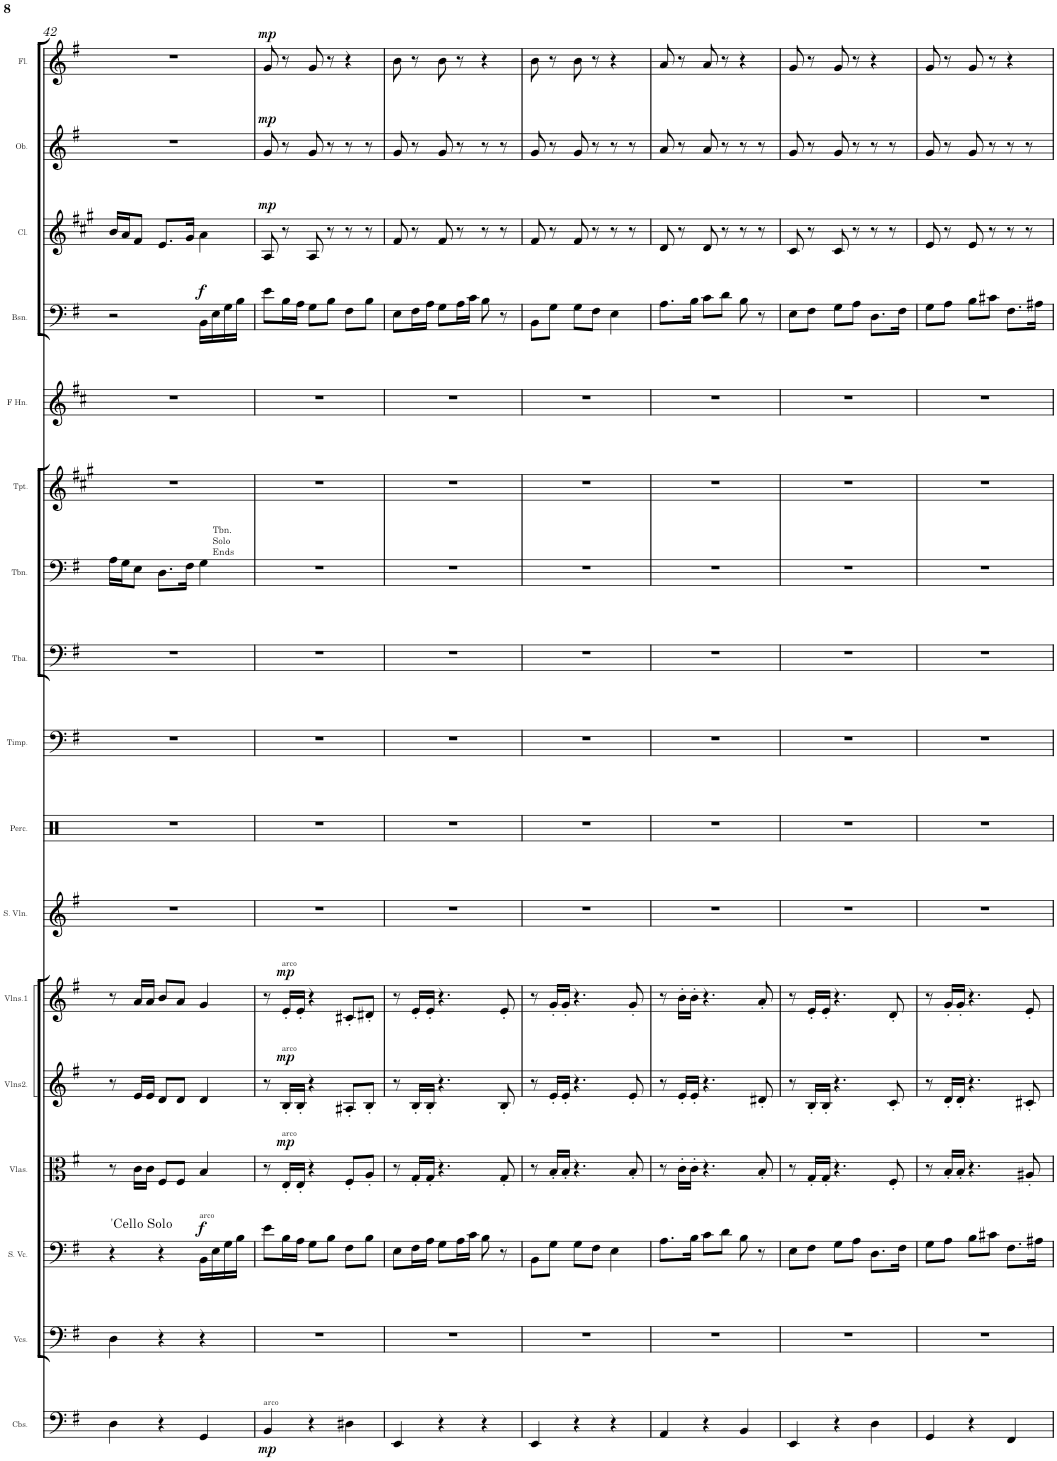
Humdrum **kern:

**kern	**dynam	**kern	**kern	**dynam	**kern	**dynam	**kern	**dynam	**kern	**dynam	**kern	**kern	**kern	**kern	**kern	**kern	**kern	**kern	**dynam	**kern	**dynam	**kern	**dynam	**kern	**dynam
*part17	*part17	*part16	*part15	*part15	*part14	*part14	*part13	*part13	*part12	*part12	*part11	*part10	*part9	*part8	*part7	*part6	*part5	*part4	*part4	*part3	*part3	*part2	*part2	*part1	*part1
*staff17	*staff17	*staff16	*staff15	*staff15	*staff14	*staff14	*staff13	*staff13	*staff12	*staff12	*staff11	*staff10	*staff9	*staff8	*staff7	*staff6	*staff5	*staff4	*staff4	*staff3	*staff3	*staff2	*staff2	*staff1	*staff1
*I"Contrabass Section	*	*I"Violoncello Section	*I"Solo cello	*	*I"Viola Section	*	*I"Violin Section2	*	*I"Violin Section1	*	*I"Solo Violin	*I"Percussion	*I"Timpani	*I"Tuba	*I"Trombone	*I"Trumpet	*I"French Horn	*I"Bassoon	*	*I"Clarinet	*	*I"Oboe	*	*I"Flute	*
*I'Cbs.	*	*I'Vcs.	*	*	*I'Vlas.	*	*I'Vlns2.	*	*I'Vlns.1	*	*I'S. Vln.	*I'Perc.	*I'Timp.	*I'Tba.	*I'Tbn.	*I'Tpt.	*I'F Hn.	*I'Bsn.	*	*I'Cl.	*	*I'Ob.	*	*I'Fl.	*
!!LO:PB:g=z
*clefF4	*	*clefF4	*clefF4	*	*clefC3	*	*clefG2	*	*clefG2	*	*clefG2	*clefX	*clefF4	*clefF4	*clefF4	*clefG2	*clefG2	*clefF4	*	*clefG2	*	*clefG2	*	*clefG2	*
*Trd7c12	*	*	*	*	*	*	*	*	*	*	*	*	*	*	*	*Trd1c2	*Trd4c7	*	*	*Trd1c2	*	*	*	*	*
*k[f#]	*	*k[f#]	*k[f#]	*	*k[f#]	*	*k[f#]	*	*k[f#]	*	*k[f#]	*k[f#]	*k[f#]	*k[f#]	*k[f#]	*k[f#c#g#]	*k[f#c#]	*k[f#]	*	*k[f#c#g#]	*	*k[f#]	*	*k[f#]	*
*G:	*	*G:	*G:	*	*G:	*	*G:	*	*G:	*	*G:	*G:	*G:	*G:	*G:	*A:	*D:	*G:	*	*A:	*	*G:	*	*G:	*
*M3/4	*	*M3/4	*M3/4	*	*M3/4	*	*M3/4	*	*M3/4	*	*M3/4	*M3/4	*M3/4	*M3/4	*M3/4	*M3/4	*M3/4	*M3/4	*	*M3/4	*	*M3/4	*	*M3/4	*
=42	=42	=42	=42	=42	=42	=42	=42	=42	=42	=42	=42	=42	=42	=42	=42	=42	=42	=42	=42	=42	=42	=42	=42	=42	=42
!	!	!	!LO:TX:a:t='Cello Solo	!	!	!	!	!	!	!	!	!	!	!	!	!	!	!	!	!	!	!	!	!	!
4D\	.	4D\	4r	.	8r	.	8r	.	8r	.	2.r	2.r	2.r	2.r	16A\LL	2.r	2.r	2r	.	16b/LL	.	2.r	.	2.r	.
.	.	.	.	.	.	.	.	.	.	.	.	.	.	.	16G\J	.	.	.	.	16a/J	.	.	.	.	.
.	.	.	.	.	16c\LL	.	16e/LL	.	16a/LL	.	.	.	.	.	8E\J	.	.	.	.	8f#/J	.	.	.	.	.
.	.	.	.	.	16c\JJ	.	16e/JJ	.	16a/JJ	.	.	.	.	.	.	.	.	.	.	.	.	.	.	.	.
4r	.	4r	4r	.	8F#/L	.	8d/L	.	8b/L	.	.	.	.	.	8.D\L	.	.	.	.	8.e/L	.	.	.	.	.
.	.	.	.	.	8F#/J	.	8d/J	.	8a/J	.	.	.	.	.	.	.	.	.	.	.	.	.	.	.	.
.	.	.	.	.	.	.	.	.	.	.	.	.	.	.	16F#\Jk	.	.	.	.	16g#/Jk	.	.	.	.	.
!	!	!	!	!	!	!	!	!	!	!	!	!	!	!	!LO:TX:a:t=Tbn.	!	!	!	!	!	!	!	!	!	!
!	!	!	!	!	!	!	!	!	!	!	!	!	!	!	!LO:TX:a:t=Solo	!	!	!	!	!	!	!	!	!	!
!	!	!	!	!	!	!	!	!	!	!	!	!	!	!	!LO:TX:a:t=Ends	!	!	!	!	!	!	!	!	!	!
!	!	!	!LO:TX:a:t=arco	!	!	!	!	!	!	!	!	!	!	!	!	!	!	!	!	!	!	!	!	!	!
!	!	!	!	!LO:DY:a	!	!	!	!	!	!	!	!	!	!	!	!	!	!	!LO:DY:a	!	!	!	!	!	!
4GG/	.	4r	16BB\LL	f	4B/	.	4d/	.	4g/	.	.	.	.	.	4G\	.	.	16BB\LL	f	4a\	.	.	.	.	.
.	.	.	16E\	.	.	.	.	.	.	.	.	.	.	.	.	.	.	16E\	.	.	.	.	.	.	.
.	.	.	16G\	.	.	.	.	.	.	.	.	.	.	.	.	.	.	16G\	.	.	.	.	.	.	.
.	.	.	16B\JJ	.	.	.	.	.	.	.	.	.	.	.	.	.	.	16B\JJ	.	.	.	.	.	.	.
=43	=43	=43	=43	=43	=43	=43	=43	=43	=43	=43	=43	=43	=43	=43	=43	=43	=43	=43	=43	=43	=43	=43	=43	=43	=43
!LO:TX:a:t=arco	!	!	!	!	!	!	!	!	!	!	!	!	!	!	!	!	!	!	!	!	!	!	!	!	!
!	!LO:DY:b	!	!	!	!	!	!	!	!	!	!	!	!	!	!	!	!	!	!	!	!LO:DY:a	!	!LO:DY:a	!	!LO:DY:a
4BB/	mp	2.r	8e\L	.	8r	.	8r	.	8r	.	2.r	2.r	2.r	2.r	2.r	2.r	2.r	8e\L	.	8A/	mp	8g/	mp	8g/	mp
!	!	!	!	!	!	!	!	!	!LO:TX:a:t=arco	!	!	!	!	!	!	!	!	!	!	!	!	!	!	!	!
!	!	!	!	!	!	!	!LO:TX:a:t=arco	!	!	!	!	!	!	!	!	!	!	!	!	!	!	!	!	!	!
!	!	!	!	!	!LO:TX:a:t=arco	!	!	!	!	!	!	!	!	!	!	!	!	!	!	!	!	!	!	!	!
!	!	!	!	!	!	!LO:DY:a	!	!LO:DY:a	!	!LO:DY:a	!	!	!	!	!	!	!	!	!	!	!	!	!	!	!
.	.	.	16B\L	.	16E'/LL	mp	16B'/LL	mp	16e'/LL	mp	.	.	.	.	.	.	.	16B\L	.	8r	.	8r	.	8r	.
.	.	.	16A\JJ	.	16E'/JJ	.	16B'/JJ	.	16e'/JJ	.	.	.	.	.	.	.	.	16A\JJ	.	.	.	.	.	.	.
4r	.	.	8G\L	.	4r	.	4r	.	4r	.	.	.	.	.	.	.	.	8G\L	.	8A/	.	8g/	.	8g/	.
.	.	.	8B\J	.	.	.	.	.	.	.	.	.	.	.	.	.	.	8B\J	.	8r	.	8r	.	8r	.
4D#X\	.	.	8F#\L	.	8F#'/L	.	8A#X'/L	.	8c#X'/L	.	.	.	.	.	.	.	.	8F#\L	.	8r	.	8r	.	4r	.
.	.	.	8B\J	.	8A'/J	.	8B'/J	.	8d#X'/J	.	.	.	.	.	.	.	.	8B\J	.	8r	.	8r	.	.	.
=44	=44	=44	=44	=44	=44	=44	=44	=44	=44	=44	=44	=44	=44	=44	=44	=44	=44	=44	=44	=44	=44	=44	=44	=44	=44
4EE/	.	2.r	8E\L	.	8r	.	8r	.	8r	.	2.r	2.r	2.r	2.r	2.r	2.r	2.r	8E\L	.	8f#/	.	8g/	.	8b\	.
.	.	.	16F#\L	.	16G'/LL	.	16B'/LL	.	16e'/LL	.	.	.	.	.	.	.	.	16F#\L	.	8r	.	8r	.	8r	.
.	.	.	16A\JJ	.	16G'/JJ	.	16B'/JJ	.	16e'/JJ	.	.	.	.	.	.	.	.	16A\JJ	.	.	.	.	.	.	.
4r	.	.	8G\L	.	4.r	.	4.r	.	4.r	.	.	.	.	.	.	.	.	8G\L	.	8f#/	.	8g/	.	8b\	.
.	.	.	16A\L	.	.	.	.	.	.	.	.	.	.	.	.	.	.	16A\L	.	8r	.	8r	.	8r	.
.	.	.	16c\JJ	.	.	.	.	.	.	.	.	.	.	.	.	.	.	16c\JJ	.	.	.	.	.	.	.
4r	.	.	8B\	.	.	.	.	.	.	.	.	.	.	.	.	.	.	8B\	.	8r	.	8r	.	4r	.
.	.	.	8r	.	8G'/	.	8B'/	.	8e'/	.	.	.	.	.	.	.	.	8r	.	8r	.	8r	.	.	.
=45	=45	=45	=45	=45	=45	=45	=45	=45	=45	=45	=45	=45	=45	=45	=45	=45	=45	=45	=45	=45	=45	=45	=45	=45	=45
4EE/	.	2.r	8BB\L	.	8r	.	8r	.	8r	.	2.r	2.r	2.r	2.r	2.r	2.r	2.r	8BB\L	.	8f#/	.	8g/	.	8b\	.
.	.	.	8G\J	.	16B'/LL	.	16e'/LL	.	16g'/LL	.	.	.	.	.	.	.	.	8G\J	.	8r	.	8r	.	8r	.
.	.	.	.	.	16B'/JJ	.	16e'/JJ	.	16g'/JJ	.	.	.	.	.	.	.	.	.	.	.	.	.	.	.	.
4r	.	.	8G\L	.	4.r	.	4.r	.	4.r	.	.	.	.	.	.	.	.	8G\L	.	8f#/	.	8g/	.	8b\	.
.	.	.	8F#\J	.	.	.	.	.	.	.	.	.	.	.	.	.	.	8F#\J	.	8r	.	8r	.	8r	.
4r	.	.	4E\	.	.	.	.	.	.	.	.	.	.	.	.	.	.	4E\	.	8r	.	8r	.	4r	.
.	.	.	.	.	8B'/	.	8e'/	.	8g'/	.	.	.	.	.	.	.	.	.	.	8r	.	8r	.	.	.
=46	=46	=46	=46	=46	=46	=46	=46	=46	=46	=46	=46	=46	=46	=46	=46	=46	=46	=46	=46	=46	=46	=46	=46	=46	=46
4AA/	.	2.r	8.A\L	.	8r	.	8r	.	8r	.	2.r	2.r	2.r	2.r	2.r	2.r	2.r	8.A\L	.	8d/	.	8a/	.	8a/	.
.	.	.	.	.	16c'\LL	.	16e'/LL	.	16b'\LL	.	.	.	.	.	.	.	.	.	.	8r	.	8r	.	8r	.
.	.	.	16B\Jk	.	16c'\JJ	.	16e'/JJ	.	16b'\JJ	.	.	.	.	.	.	.	.	16B\Jk	.	.	.	.	.	.	.
4r	.	.	8c\L	.	4.r	.	4.r	.	4.r	.	.	.	.	.	.	.	.	8c\L	.	8d/	.	8a/	.	8a/	.
.	.	.	8d\J	.	.	.	.	.	.	.	.	.	.	.	.	.	.	8d\J	.	8r	.	8r	.	8r	.
4BB/	.	.	8B\	.	.	.	.	.	.	.	.	.	.	.	.	.	.	8B\	.	8r	.	8r	.	4r	.
.	.	.	8r	.	8B'/	.	8d#X'/	.	8a'/	.	.	.	.	.	.	.	.	8r	.	8r	.	8r	.	.	.
=47	=47	=47	=47	=47	=47	=47	=47	=47	=47	=47	=47	=47	=47	=47	=47	=47	=47	=47	=47	=47	=47	=47	=47	=47	=47
4EE/	.	2.r	8E\L	.	8r	.	8r	.	8r	.	2.r	2.r	2.r	2.r	2.r	2.r	2.r	8E\L	.	8c#/	.	8g/	.	8g/	.
.	.	.	8F#\J	.	16G'/LL	.	16B'/LL	.	16e'/LL	.	.	.	.	.	.	.	.	8F#\J	.	8r	.	8r	.	8r	.
.	.	.	.	.	16G'/JJ	.	16B'/JJ	.	16e'/JJ	.	.	.	.	.	.	.	.	.	.	.	.	.	.	.	.
4r	.	.	8G\L	.	4.r	.	4.r	.	4.r	.	.	.	.	.	.	.	.	8G\L	.	8c#/	.	8g/	.	8g/	.
.	.	.	8A\J	.	.	.	.	.	.	.	.	.	.	.	.	.	.	8A\J	.	8r	.	8r	.	8r	.
4D\	.	.	8.D\L	.	.	.	.	.	.	.	.	.	.	.	.	.	.	8.D\L	.	8r	.	8r	.	4r	.
.	.	.	.	.	8F#'/	.	8c'/	.	8d'/	.	.	.	.	.	.	.	.	.	.	8r	.	8r	.	.	.
.	.	.	16F#\Jk	.	.	.	.	.	.	.	.	.	.	.	.	.	.	16F#\Jk	.	.	.	.	.	.	.
=48	=48	=48	=48	=48	=48	=48	=48	=48	=48	=48	=48	=48	=48	=48	=48	=48	=48	=48	=48	=48	=48	=48	=48	=48	=48
4GG/	.	2.r	8G\L	.	8r	.	8r	.	8r	.	2.r	2.r	2.r	2.r	2.r	2.r	2.r	8G\L	.	8e/	.	8g/	.	8g/	.
.	.	.	8A\J	.	16B'/LL	.	16d'/LL	.	16g'/LL	.	.	.	.	.	.	.	.	8A\J	.	8r	.	8r	.	8r	.
.	.	.	.	.	16B'/JJ	.	16d'/JJ	.	16g'/JJ	.	.	.	.	.	.	.	.	.	.	.	.	.	.	.	.
4r	.	.	8B\L	.	4.r	.	4.r	.	4.r	.	.	.	.	.	.	.	.	8B\L	.	8e/	.	8g/	.	8g/	.
.	.	.	8c#X\J	.	.	.	.	.	.	.	.	.	.	.	.	.	.	8c#X\J	.	8r	.	8r	.	8r	.
4FF#/	.	.	8.F#\L	.	.	.	.	.	.	.	.	.	.	.	.	.	.	8.F#\L	.	8r	.	8r	.	4r	.
.	.	.	.	.	8A#X'/	.	8c#X'/	.	8e'/	.	.	.	.	.	.	.	.	.	.	8r	.	8r	.	.	.
.	.	.	16A#X\Jk	.	.	.	.	.	.	.	.	.	.	.	.	.	.	16A#X\Jk	.	.	.	.	.	.	.
=	=	=	=	=	=	=	=	=	=	=	=	=	=	=	=	=	=	=	=	=	=	=	=	=	=
*-	*-	*-	*-	*-	*-	*-	*-	*-	*-	*-	*-	*-	*-	*-	*-	*-	*-	*-	*-	*-	*-	*-	*-	*-	*-
